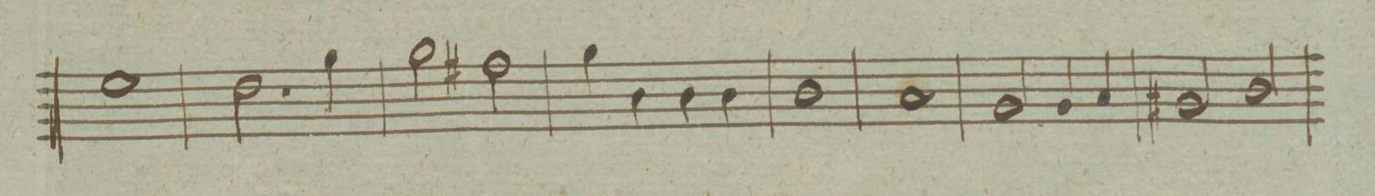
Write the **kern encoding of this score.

**kern	**dynam
*I"Clarinetto Primo in C. et B.	*
*clefG2	*
*k[]	*
*met(c|)	*
*M2/2	*
1ee\	.
=18	=18
2.dd\	.
4gg\	.
=19	=19
2gg\	.
2ff#X\	.
=20	=20
4gg\	.
4b\	.
4b\	.
4b\	.
=21	=21
1b\	.
=22	=22
1a/	.
=23	=23
2g/	.
4g/	.
4a/	.
=24	=24
2g#X/	.
2b/	.
=25	=25
*-	*-
